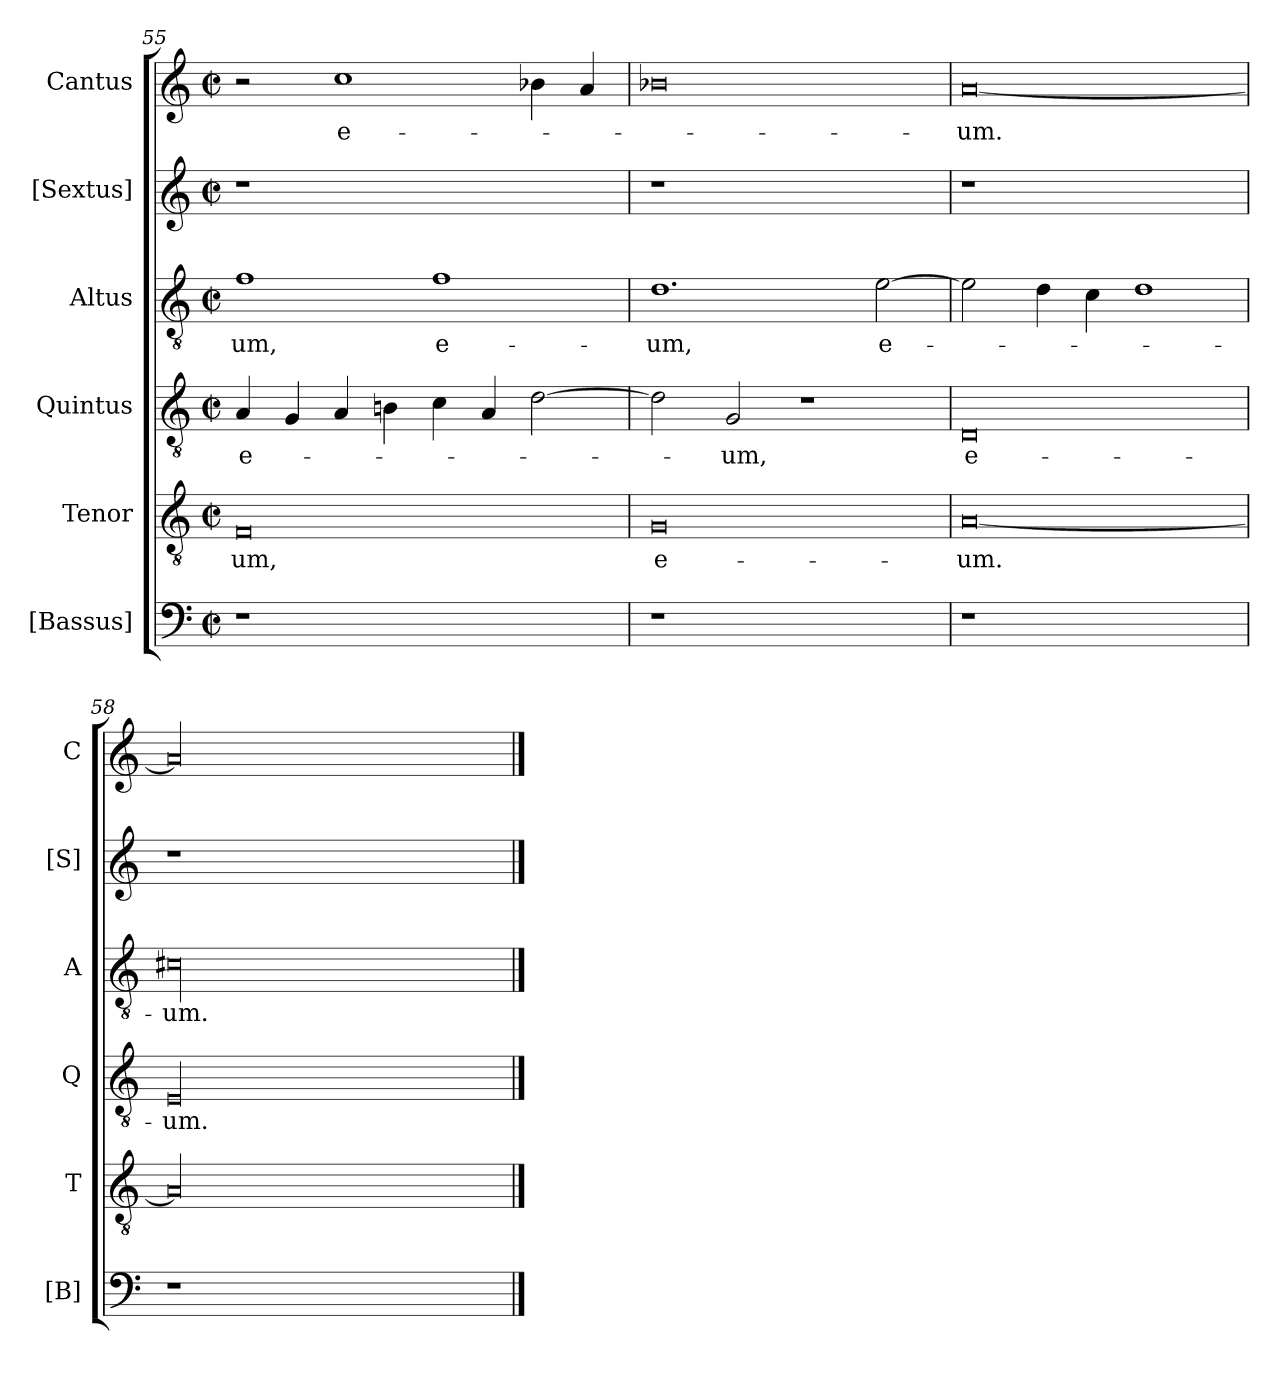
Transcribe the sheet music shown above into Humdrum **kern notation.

**kern	**kern	**text	**kern	**text	**kern	**text	**kern	**kern	**text
*part6	*part5	*part5	*part4	*part4	*part3	*part3	*part2	*part1	*part1
*staff6	*staff5	*staff5	*staff4	*staff4	*staff3	*staff3	*staff2	*staff1	*staff1
*I"[Bassus]	*I"Tenor	*	*I"Quintus	*	*I"Altus	*	*I"[Sextus]	*I"Cantus	*
*I'[B]	*I'T	*	*I'Q	*	*I'A	*	*I'[S]	*I'C	*
*clefF4	*clefGv2	*	*clefGv2	*	*clefGv2	*	*clefG2	*clefG2	*
*k[]	*k[]	*	*k[]	*	*k[]	*	*k[]	*k[]	*
*C:	*C:	*	*C:	*	*C:	*	*C:	*C:	*
*M2/2	*M2/2	*	*M2/2	*	*M2/2	*	*M2/2	*M2/2	*
*met(c|)	*met(c|)	*	*met(c|)	*	*met(c|)	*	*met(c|)	*met(c|)	*
=55	=55	=55	=55	=55	=55	=55	=55	=55	=55
1r	0F/	-um,	4A/	e-	1f\	-um,	1r	2r	.
.	.	.	4G/	.	.	.	.	.	.
.	.	.	4A/	.	.	.	.	1cc\	e-
.	.	.	4Bn\	.	.	.	.	.	.
1ryy	.	.	4c\	.	1f\	e-	1ryy	.	.
.	.	.	4A/	.	.	.	.	.	.
.	.	.	[2d\	.	.	.	.	4b-X\	.
.	.	.	.	.	.	.	.	4a/	.
=56	=56	=56	=56	=56	=56	=56	=56	=56	=56
1r	0G/	e-	2d\]	.	1.d\	-um,	1r	0b-X\	.
.	.	.	2G/	-um,	.	.	.	.	.
1ryy	.	.	1r	.	.	.	1ryy	.	.
.	.	.	.	.	[2e\	e-	.	.	.
=57	=57	=57	=57	=57	=57	=57	=57	=57	=57
1r	[0A/	-um.	0D/	e-	2e\]	.	1r	[0a/	-um.
.	.	.	.	.	4d\	.	.	.	.
.	.	.	.	.	4c\	.	.	.	.
1ryy	.	.	.	.	1d\	.	1ryy	.	.
=58	=58	=58	=58	=58	=58	=58	=58	=58	=58
1r	00A/]	.	00E/	-um.	00c#X\	-um.	1r	00a/]	.
0.ryy	.	.	.	.	.	.	0.ryy	.	.
==	==	==	==	==	==	==	==	==	==
*-	*-	*-	*-	*-	*-	*-	*-	*-	*-
